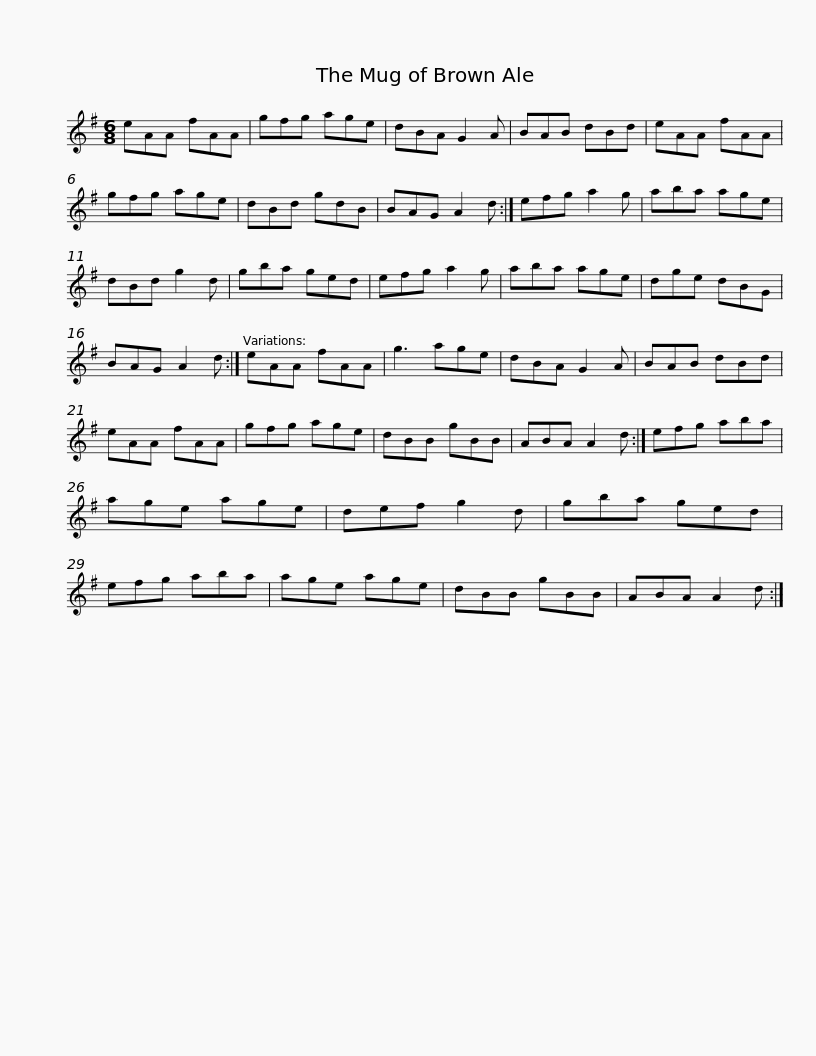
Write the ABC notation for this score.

X:1
L:1/8
M:6/8
I:linebreak $
K:G
V:1 treble
V:1
 eAA fAA | gfg age | dBA G2 A | BAB dBd | eAA fAA | %5
 gfg age | dBd gdB |$ BAG A2 d :| efg a2 g | aba age | %10
 dBd g2 d | gba ged | efg a2 g | aba age |$ dge dBG | %15
 BAG A2 d :| eAA fAA | g3 age | dBA G2 A | BAB dBd | %20
 eAA fAA | gfg age |$ dBB gBB | ABA A2 d :| efg aba | %25
 age age | def g2 d | gba ged | efg aba |$ age age | %30
 dBB gBB | ABA A2 d :| %32
